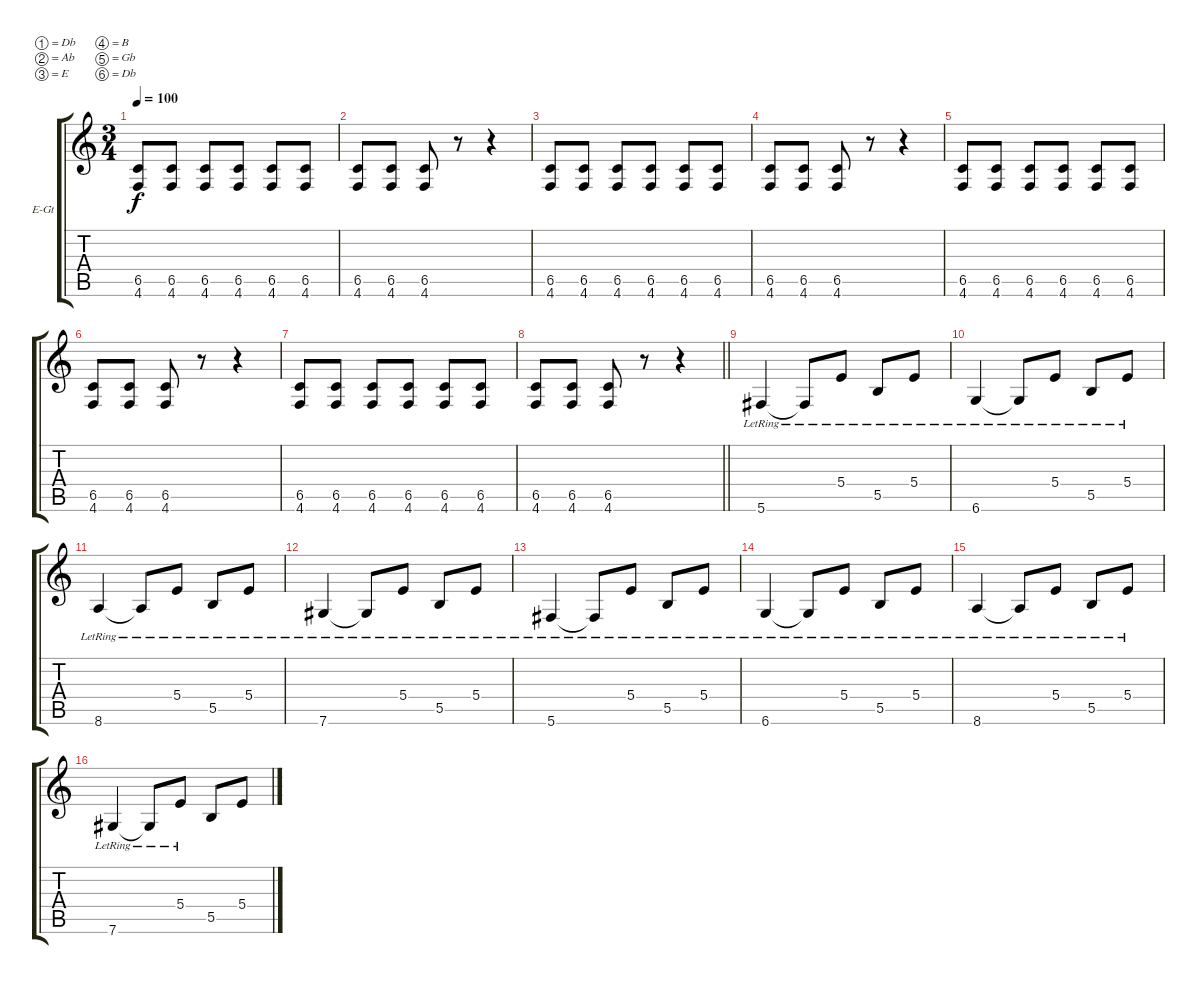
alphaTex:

\bracketExtendMode groupsimilarinstruments
\firstSystemTrackNameOrientation horizontal
\otherSystemsTrackNameOrientation horizontal
\track ("Tommy Vetterli" "E-Gt") {instrument overdrivenguitar}
\staff {score tabs}
\tuning (Db4 Ab3 E3 B2 Gb2 Db2)
\ts (3 4)
\section ("" "")
\tempo 100
\clef g2
\ks c
(6.5 4.6).8{dy f} (6.5 4.6).8 (6.5 4.6).8 (6.5 4.6).8 (6.5 4.6).8 (6.5 4.6).8 |
(6.5 4.6).8 (6.5 4.6).8 (6.5 4.6).8 r.8 r.4 |
(6.5 4.6).8 (6.5 4.6).8 (6.5 4.6).8 (6.5 4.6).8 (6.5 4.6).8 (6.5 4.6).8 |
(6.5 4.6).8 (6.5 4.6).8 (6.5 4.6).8 r.8 r.4 |
(6.5 4.6).8 (6.5 4.6).8 (6.5 4.6).8 (6.5 4.6).8 (6.5 4.6).8 (6.5 4.6).8 |
(6.5 4.6).8 (6.5 4.6).8 (6.5 4.6).8 r.8 r.4 |
(6.5 4.6).8 (6.5 4.6).8 (6.5 4.6).8 (6.5 4.6).8 (6.5 4.6).8 (6.5 4.6).8 |
\barLineRight lightlight
(6.5 4.6).8 (6.5 4.6).8 (6.5 4.6).8 r.8 r.4 |
\section ("" "")
5.6{lr}.4 5.6{lr t}.8 5.4{lr}.8 5.5{lr}.8 5.4{lr}.8 |
6.6{lr}.4 6.6{lr t}.8 5.4{lr}.8 5.5{lr}.8 5.4{lr}.8 |
8.6{lr}.4 8.6{lr t}.8 5.4{lr}.8 5.5{lr}.8 5.4{lr}.8 |
7.6{lr}.4 7.6{lr t}.8 5.4{lr}.8 5.5{lr}.8 5.4{lr}.8 |
5.6{lr}.4 5.6{lr t}.8 5.4{lr}.8 5.5{lr}.8 5.4{lr}.8 |
6.6{lr}.4 6.6{lr t}.8 5.4{lr}.8 5.5{lr}.8 5.4{lr}.8 |
8.6{lr}.4 8.6{lr t}.8 5.4{lr}.8 5.5{lr}.8 5.4{lr}.8 |
7.6{lr}.4 7.6{lr t}.8 5.4{lr}.8 5.5.8 5.4.8
